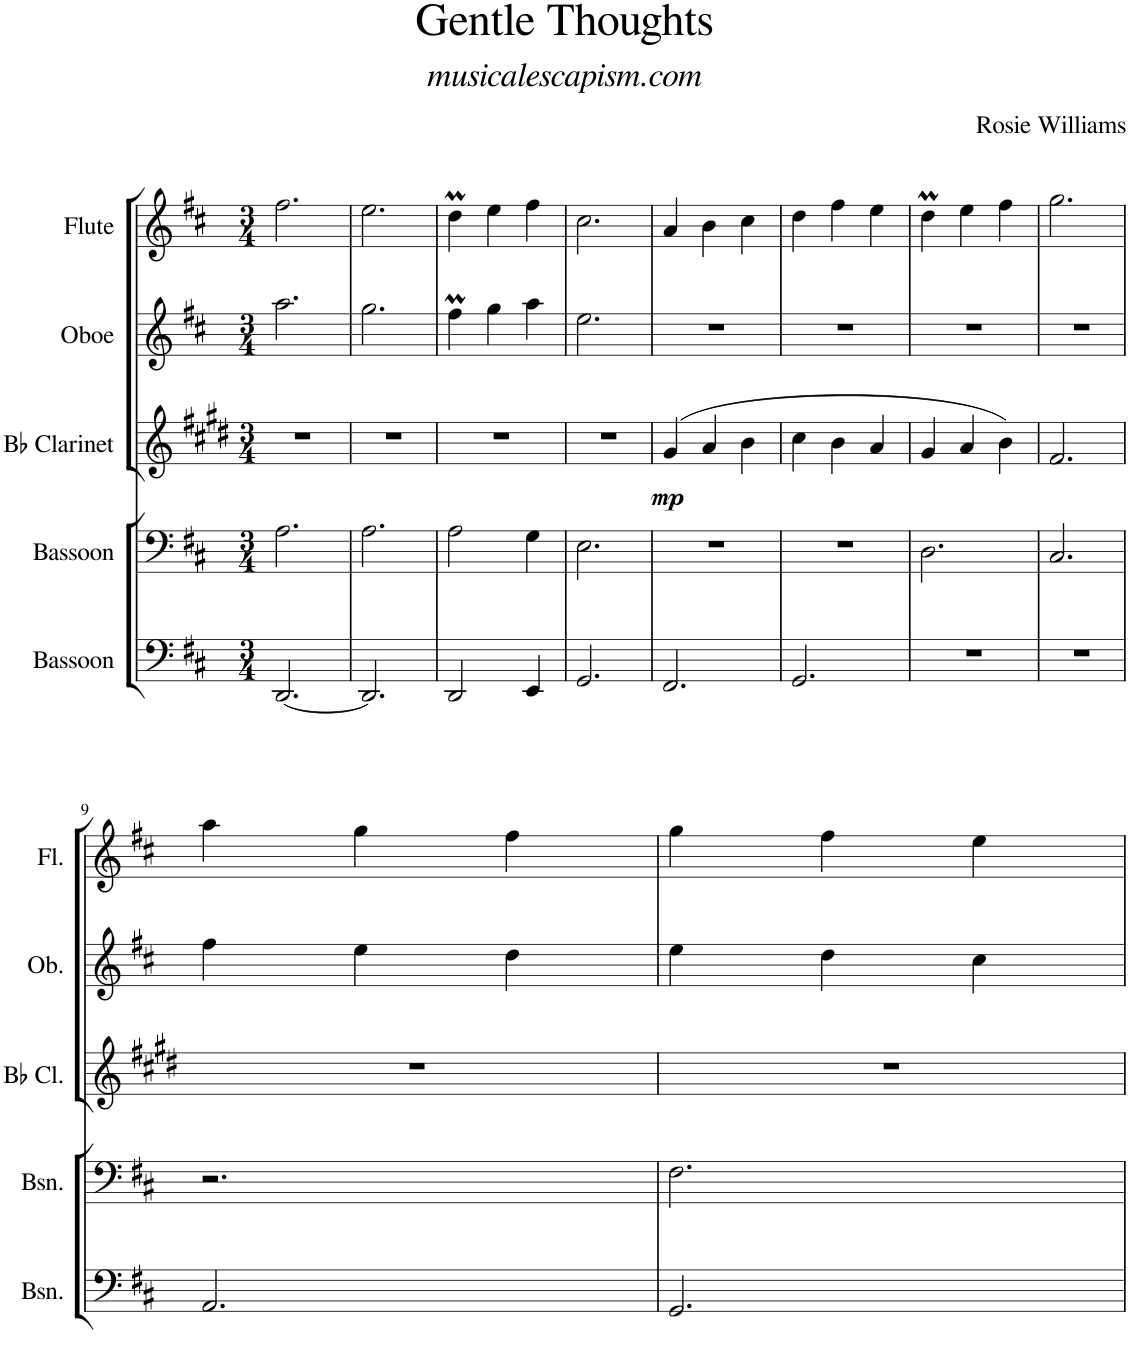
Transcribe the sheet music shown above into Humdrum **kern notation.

**kern	**kern	**kern	**dynam	**kern	**kern
*part5	*part4	*part3	*part3	*part2	*part1
*staff5	*staff4	*staff3	*staff3	*staff2	*staff1
*I"Bassoon	*I"Bassoon	*I"Bb Clarinet	*	*I"Oboe	*I"Flute
*I'Bsn.	*I'Bsn.	*I'Bb Cl.	*	*I'Ob.	*I'Fl.
*clefF4	*clefF4	*clefG2	*	*clefG2	*clefG2
*	*	*Trd1c2	*	*	*
*k[f#c#]	*k[f#c#]	*k[f#c#g#d#]	*	*k[f#c#]	*k[f#c#]
*M3/4	*M3/4	*M3/4	*	*M3/4	*M3/4
=1	=1	=1	=1	=1	=1
[2.DD/	2.A\	2.r	.	2.aa\	2.ff#\
=2	=2	=2	=2	=2	=2
2.DD/]	2.A\	2.r	.	2.gg\	2.ee\
=3	=3	=3	=3	=3	=3
2DD/	2A\	2.r	.	4ff#m\	4ddM\
.	.	.	.	4gg\	4ee\
4EE/	4G\	.	.	4aa\	4ff#\
=4	=4	=4	=4	=4	=4
2.GG/	2.E\	2.r	.	2.ee\	2.cc#\
=5	=5	=5	=5	=5	=5
!	!	!	!LO:DY:b	!	!
2.FF#/	2.r	(>4g#/	mp	2.r	4a/
.	.	4a/	.	.	4b\
.	.	4b\	.	.	4cc#\
=6	=6	=6	=6	=6	=6
2.GG/	2.r	4cc#\	.	2.r	4dd\
.	.	4b\	.	.	4ff#\
.	.	4a/	.	.	4ee\
=7	=7	=7	=7	=7	=7
2.r	2.D\	4g#/	.	2.r	4ddM\
.	.	4a/	.	.	4ee\
.	.	4b\)	.	.	4ff#\
=8	=8	=8	=8	=8	=8
2.r	2.C#/	2.f#/	.	2.r	2.gg\
!!LO:LB:g=z
=9	=9	=9	=9	=9	=9
2.AA/	2.r	2.r	.	4ff#\	4aa\
.	.	.	.	4ee\	4gg\
.	.	.	.	4dd\	4ff#\
=10	=10	=10	=10	=10	=10
2.GG/	2.F#\	2.r	.	4ee\	4gg\
.	.	.	.	4dd\	4ff#\
.	.	.	.	4cc#\	4ee\
=	=	=	=	=	=
*-	*-	*-	*-	*-	*-
